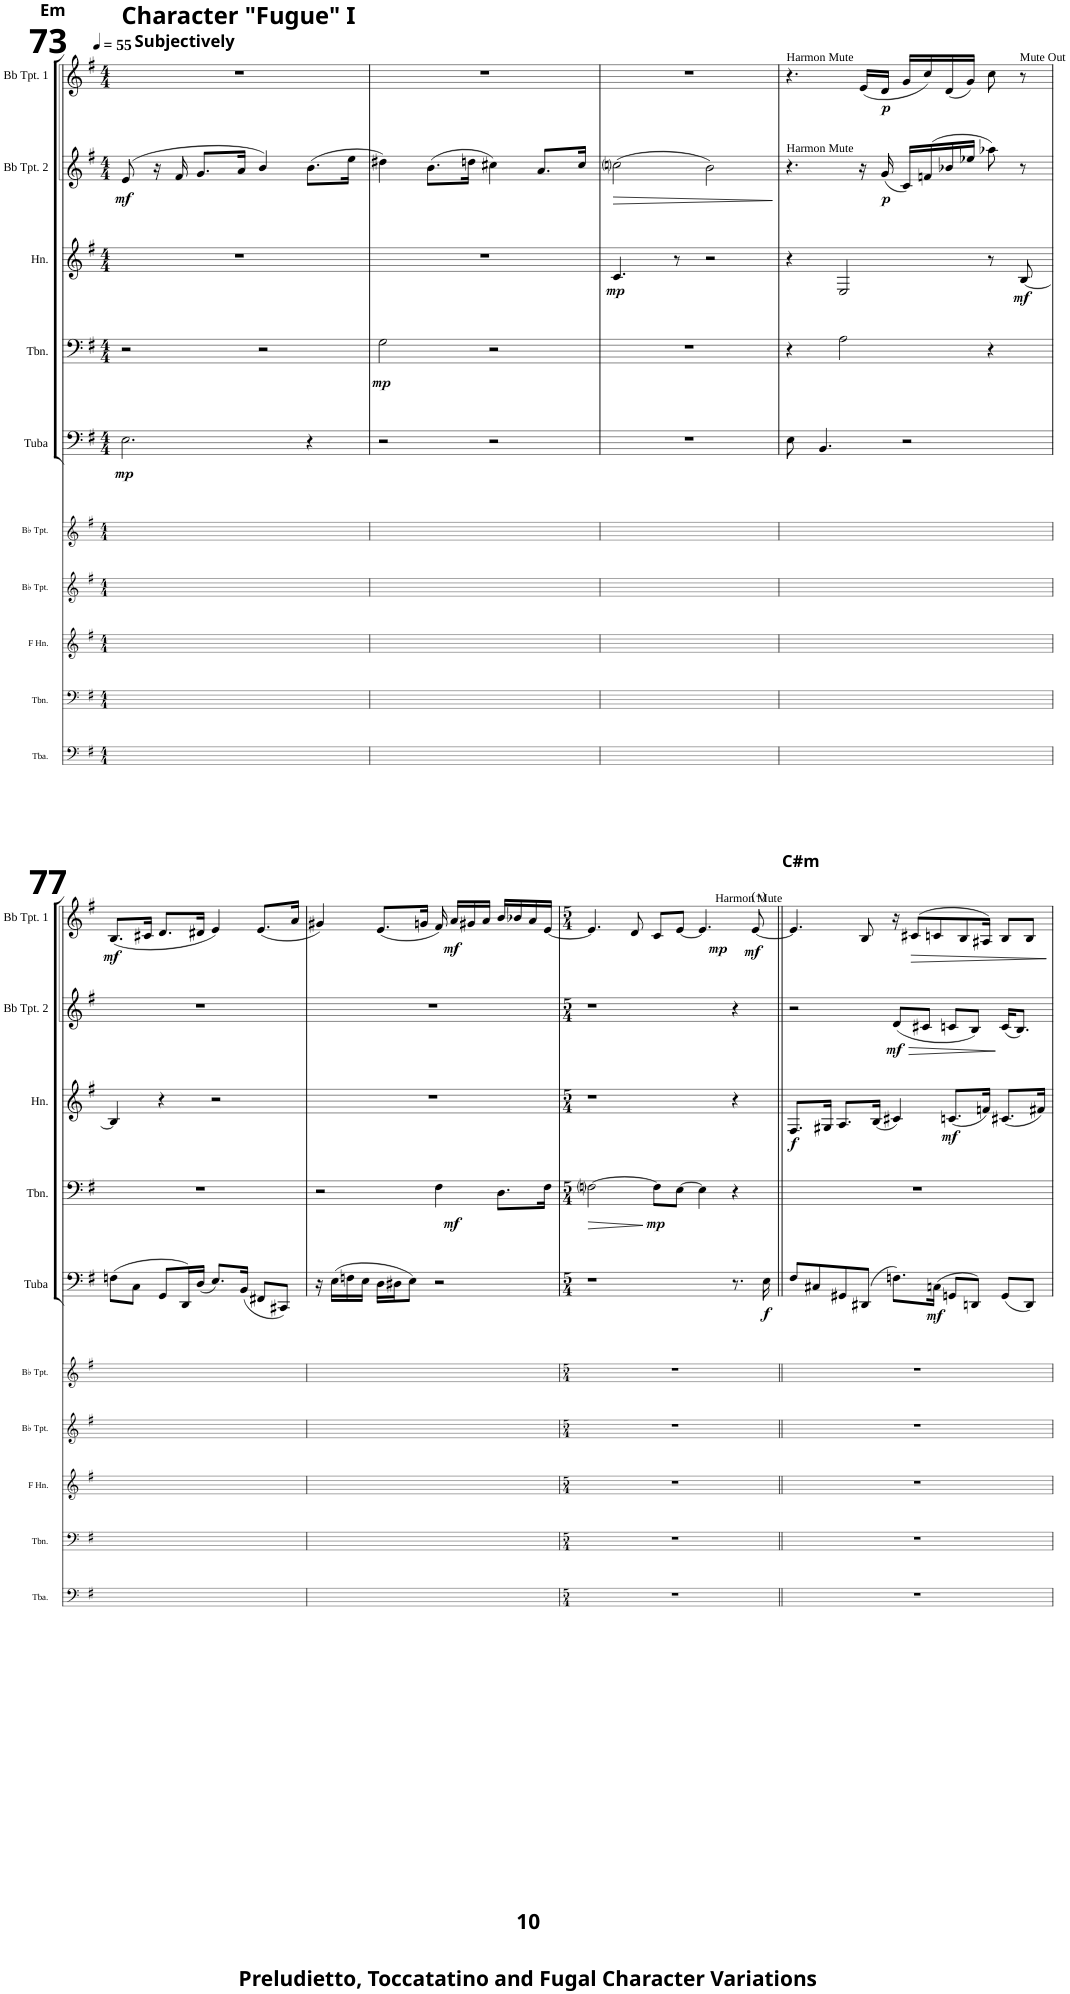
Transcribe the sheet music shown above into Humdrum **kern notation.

**kern	**kern	**kern	**kern	**kern	**kern	**dynam	**kern	**dynam	**kern	**dynam	**kern	**dynam	**kern	**dynam
*part10	*part9	*part8	*part7	*part6	*part5	*part5	*part4	*part4	*part3	*part3	*part2	*part2	*part1	*part1
*staff10	*staff9	*staff8	*staff7	*staff6	*staff5	*staff5	*staff4	*staff4	*staff3	*staff3	*staff2	*staff2	*staff1	*staff1
*I"Tuba	*I"Trombone	*I"Horn in F	*I"Bb Trumpet	*I"Bb Trumpet	*I"Tuba	*	*I"Trombone	*	*I"Horn in F	*	*I"Trumpet in Bb 2	*	*I"Trumpet in Bb 1	*
*I'Tba.	*I'Tbn.	*	*I'Bb Tpt.	*I'Bb Tpt.	*I'Tuba	*	*I'Tbn.	*	*I'Hn.	*	*	*	*	*
!!LO:PB:g=z
*clefF4	*clefF4	*clefG2	*clefG2	*clefG2	*clefF4	*	*clefF4	*	*clefG2	*	*clefG2	*	*clefG2	*
*	*	*ITrd4c7	*ITrd1c2	*ITrd1c2	*	*	*	*	*ITrd4c7	*	*ITrd1c2	*	*ITrd1c2	*
*k[f#]	*k[f#]	*k[f#]	*k[f#]	*k[f#]	*k[f#]	*	*k[f#]	*	*k[f#]	*	*k[f#]	*	*k[f#]	*
*M4/4	*M4/4	*M4/4	*M4/4	*M4/4	*M4/4	*	*M4/4	*	*M4/4	*	*M4/4	*	*M4/4	*
*MM55	*MM55	*MM55	*MM55	*MM55	*MM55	*	*MM55	*	*MM55	*	*MM55	*	*MM55	*
=73	=73	=73	=73	=73	=73	=73	=73	=73	=73	=73	=73	=73	=73	=73
!	!	!	!	!	!	!	!	!	!	!	!	!	!LO:TX:a:B:t=Em	!
!	!	!	!	!	!	!	!	!	!	!	!	!	!LO:TX:a:B:t=Subjectively	!
!	!	!	!	!	!	!	!	!	!	!	!	!	!LO:TX:a:B:t=Character "Fugue" I	!
!	!	!	!	!	!	!LO:DY:b	!	!	!	!	!	!LO:DY:b	!	!
1ryy	1ryy	1ryy	1ryy	1ryy	2.E\	mp	2r	.	1r	.	(>8e/	mf	1r	.
.	.	.	.	.	.	.	.	.	.	.	16r	.	.	.
.	.	.	.	.	.	.	.	.	.	.	16f#/	.	.	.
.	.	.	.	.	.	.	.	.	.	.	8.g/L	.	.	.
.	.	.	.	.	.	.	.	.	.	.	16a/Jk	.	.	.
.	.	.	.	.	.	.	2r	.	.	.	4b/)	.	.	.
.	.	.	.	.	4r	.	.	.	.	.	(8.b\L	.	.	.
.	.	.	.	.	.	.	.	.	.	.	16ee\Jk	.	.	.
=74	=74	=74	=74	=74	=74	=74	=74	=74	=74	=74	=74	=74	=74	=74
!	!	!	!	!	!	!	!	!LO:DY:b	!	!	!	!	!	!
1ryy	1ryy	1ryy	1ryy	1ryy	2r	.	2G\	mp	1r	.	4dd#X\)	.	1r	.
.	.	.	.	.	.	.	.	.	.	.	(8.b\L	.	.	.
.	.	.	.	.	.	.	.	.	.	.	16ddn\Jk	.	.	.
.	.	.	.	.	2r	.	2r	.	.	.	4cc#X\)	.	.	.
.	.	.	.	.	.	.	.	.	.	.	8.a/L	.	.	.
.	.	.	.	.	.	.	.	.	.	.	16cc#/Jk	.	.	.
=75	=75	=75	=75	=75	=75	=75	=75	=75	=75	=75	=75	=75	=75	=75
!	!	!	!	!	!	!	!	!	!	!LO:DY:b	!	!LO:HP:b	!	!
1ryy	1ryy	1ryy	1ryy	1ryy	1r	.	1r	.	4.c/	mp	(>2ccni\	>	1r	.
.	.	.	.	.	.	.	.	.	8r	.	.	.	.	.
.	.	.	.	.	.	.	.	.	2r	.	2b\)	.	.	.
.	.	.	.	.	.	.	.	.	.	.	.	]	.	.
=76	=76	=76	=76	=76	=76	=76	=76	=76	=76	=76	=76	=76	=76	=76
!	!	!	!	!	!	!	!	!	!	!	!	!	!LO:TX:a:t=Harmon Mute	!
!	!	!	!	!	!	!	!	!	!	!	!LO:TX:a:t=Harmon Mute	!	!	!
1ryy	1ryy	1ryy	1ryy	1ryy	8E\	.	4r	.	4r	.	4.r	.	4.r	.
.	.	.	.	.	4.BB/	.	.	.	.	.	.	.	.	.
.	.	.	.	.	.	.	2A\	.	2E/	.	.	.	.	.
.	.	.	.	.	.	.	.	.	.	.	16r	.	(16e/LL	.
!	!	!	!	!	!	!	!	!	!	!	!	!LO:DY:b	!	!LO:DY:b
.	.	.	.	.	.	.	.	.	.	.	(16g/	p	16d/JJ	p
.	.	.	.	.	2r	.	.	.	.	.	16c/LL)	.	16g/LL	.
.	.	.	.	.	.	.	.	.	.	.	(>16fn/	.	16cc/)	.
.	.	.	.	.	.	.	.	.	.	.	16b-X/	.	(16d/	.
.	.	.	.	.	.	.	.	.	.	.	16ee-X/JJ	.	16g/JJ)	.
.	.	.	.	.	.	.	4r	.	8r	.	8aa-X\)	.	8cc\	.
!	!	!	!	!	!	!	!	!	!	!	!	!	!LO:TX:a:t=Mute Out	!
!	!	!	!	!	!	!	!	!	!	!LO:DY:b	!	!	!	!
.	.	.	.	.	.	.	.	.	[8B/	mf	8r	.	8r	.
!!LO:LB:g=z
=77	=77	=77	=77	=77	=77	=77	=77	=77	=77	=77	=77	=77	=77	=77
!	!	!	!	!	!	!	!	!	!	!	!	!	!	!LO:DY:b
1ryy	1ryy	1ryy	1ryy	1ryy	(8Fn\L	.	1r	.	4B/]	.	1r	.	(8.B/L	mf
.	.	.	.	.	8C\J	.	.	.	.	.	.	.	.	.
.	.	.	.	.	.	.	.	.	.	.	.	.	16c#X/Jk	.
.	.	.	.	.	8GG/L	.	.	.	4r	.	.	.	8.d/L	.
.	.	.	.	.	16DD/L)	.	.	.	.	.	.	.	.	.
.	.	.	.	.	(16D/JJ	.	.	.	.	.	.	.	16d#X/Jk	.
.	.	.	.	.	8.E/L)	.	.	.	2r	.	.	.	4e/)	.
.	.	.	.	.	(16BB/Jk	.	.	.	.	.	.	.	.	.
.	.	.	.	.	8FF#X/L	.	.	.	.	.	.	.	(8.e/L	.
.	.	.	.	.	8CC#X/J)	.	.	.	.	.	.	.	.	.
.	.	.	.	.	.	.	.	.	.	.	.	.	16a/Jk	.
=78	=78	=78	=78	=78	=78	=78	=78	=78	=78	=78	=78	=78	=78	=78
*	*	*	*	*	*	*	*^	*	*	*	*	*	*	*
1ryy	1ryy	1ryy	1ryy	1ryy	16r	.	2r	2ryy	.	1r	.	1r	.	4g#X/)	.
.	.	.	.	.	(16E\LL	.	.	.	.	.	.	.	.	.	.
.	.	.	.	.	16Fn\	.	.	.	.	.	.	.	.	.	.
.	.	.	.	.	16E\JJ	.	.	.	.	.	.	.	.	.	.
.	.	.	.	.	16D\LL	.	.	.	.	.	.	.	.	(8.e/L	.
.	.	.	.	.	16D#X\J	.	.	.	.	.	.	.	.	.	.
.	.	.	.	.	8E\J)	.	.	.	.	.	.	.	.	.	.
.	.	.	.	.	.	.	.	.	.	.	.	.	.	16gn/Jk	.
.	.	.	.	.	2r	.	4F#\	16ryy	.	.	.	.	.	16f#/)	.
!	!	!	!	!	!	!	!	!	!LO:DY:b	!	!	!	!	!	!LO:DY:b
.	.	.	.	.	.	.	.	4..ryy	mf	.	.	.	.	16a/LL	mf
.	.	.	.	.	.	.	.	.	.	.	.	.	.	16g#X/	.
.	.	.	.	.	.	.	.	.	.	.	.	.	.	16a/JJ	.
.	.	.	.	.	.	.	8.D\L	.	.	.	.	.	.	16b/LL	.
.	.	.	.	.	.	.	.	.	.	.	.	.	.	16b-X/	.
.	.	.	.	.	.	.	.	.	.	.	.	.	.	16a/	.
.	.	.	.	.	.	.	16F#\Jk	.	.	.	.	.	.	[16e/JJ	.
*	*	*	*	*	*	*	*v	*v	*	*	*	*	*	*	*
=79	=79	=79	=79	=79	=79	=79	=79	=79	=79	=79	=79	=79	=79	=79
*M5/4	*M5/4	*M5/4	*M5/4	*M5/4	*M5/4	*	*M5/4	*	*M5/4	*	*M5/4	*	*M5/4	*
*	*	*	*	*	*	*	*^	*	*	*	*	*	*	*
!	!	!	!	!	!	!	!	!	!LO:HP:b	!	!	!	!	!	!
*	*	*	*	*	*	*	*v	*v	*	*	*	*	*	*^	*
4%5r	4%5r	4%5r	4%5r	4%5r	1r	.	[2Fni\	>	1r	.	1r	.	4.e/]	2..ryy	.
.	.	.	.	.	.	.	.	.	.	.	.	.	8d/	.	.
!	!	!	!	!	!	!	!	!LO:DY:n=1:b	!	!	!	!	!	!	!
.	.	.	.	.	.	.	8F\L]	] mp	.	.	.	.	8c/L	.	.
.	.	.	.	.	.	.	[8E\J	.	.	.	.	.	[8e/J	.	.
.	.	.	.	.	.	.	4E\]	.	.	.	.	.	4.e/]	.	.
!	!	!	!	!	!	!	!	!	!	!	!	!	!	!LO:TX:a:t=Harmon Mute	!
!	!	!	!	!	!	!	!	!	!	!	!	!	!	!	!LO:DY:b
.	.	.	.	.	.	.	.	.	.	.	.	.	.	4.ryy	mp
.	.	.	.	.	8.r	.	4r	.	4r	.	4r	.	.	.	.
!	!	!	!	!	!	!	!	!	!	!	!	!	!LO:TX:a:t=(+)	!	!
!	!	!	!	!	!	!	!	!	!	!	!	!	!	!	!LO:DY:b
.	.	.	.	.	.	.	.	.	.	.	.	.	[8e/	.	mf
!	!	!	!	!	!	!LO:DY:b	!	!	!	!	!	!	!	!	!
.	.	.	.	.	16E\	f	.	.	.	.	.	.	.	.	.
=80||	=80||	=80||	=80||	=80||	=80||	=80||	=80||	=80||	=80||	=80||	=80||	=80||	=80||	=80||	=80||
!	!	!	!	!	!	!	!	!	!	!	!	!	!LO:TX:a:B:t=C#m	!	!
!	!	!	!	!	!	!	!	!	!	!LO:DY:b	!	!	!	!	!
*	*	*	*	*	*	*	*	*	*	*	*	*	*v	*v	*
4%5r	4%5r	4%5r	4%5r	4%5r	8F#/L	.	4%5r	.	8.F#/L	f	2r	.	4.e/]	.
.	.	.	.	.	8C#X/	.	.	.	.	.	.	.	.	.
.	.	.	.	.	.	.	.	.	16G#X/Jk	.	.	.	.	.
.	.	.	.	.	8GG#X/	.	.	.	8.A/L	.	.	.	.	.
.	.	.	.	.	(8DD#X/J	.	.	.	.	.	.	.	8B/	.
.	.	.	.	.	.	.	.	.	(16B/Jk	.	.	.	.	.
!	!	!	!	!	!	!	!	!	!	!	!	!LO:HP:b	!	!
!	!	!	!	!	!	!	!	!	!	!	!	!LO:DY:n=1:b	!	!
.	.	.	.	.	8.Fn\L)	.	.	.	4c#X/)	.	(8d/L	> mf	16r	.
!	!	!	!	!	!	!	!	!	!	!	!	!	!	!LO:HP:b
.	.	.	.	.	.	.	.	.	.	.	.	.	(>8c#X/L	>
.	.	.	.	.	.	.	.	.	.	.	8c#X/J	.	.	.
!	!	!	!	!	!	!LO:DY:b	!	!	!	!	!	!	!	!
.	.	.	.	.	(16Cn\Jk	mf	.	.	.	.	.	.	8cn/	.
!	!	!	!	!	!	!	!	!	!	!LO:DY:b	!	!	!	!
.	.	.	.	.	8GGn/L	.	.	.	(8.cn/L	mf	8cn/L	.	.	.
.	.	.	.	.	.	.	.	.	.	.	.	.	8B/	.
.	.	.	.	.	8DDn/J)	.	.	.	.	.	8B/J)	.	.	.
.	.	.	.	.	.	.	.	.	16fn/Jk)	.	.	.	16A#X/Jk)	.
.	.	.	.	.	(8GG/L	.	.	.	(8.c#X/L	.	(16c/KL	]	8B/L	.
.	.	.	.	.	.	.	.	.	.	.	8.B/J)	.	.	.
.	.	.	.	.	8DD/J)	.	.	.	.	.	.	.	8B/J	.
.	.	.	.	.	.	.	.	.	16f#X/Jk)	.	.	.	.	.
.	.	.	.	.	.	.	.	.	.	.	.	.	.	]
=	=	=	=	=	=	=	=	=	=	=	=	=	=	=
*-	*-	*-	*-	*-	*-	*-	*-	*-	*-	*-	*-	*-	*-	*-
